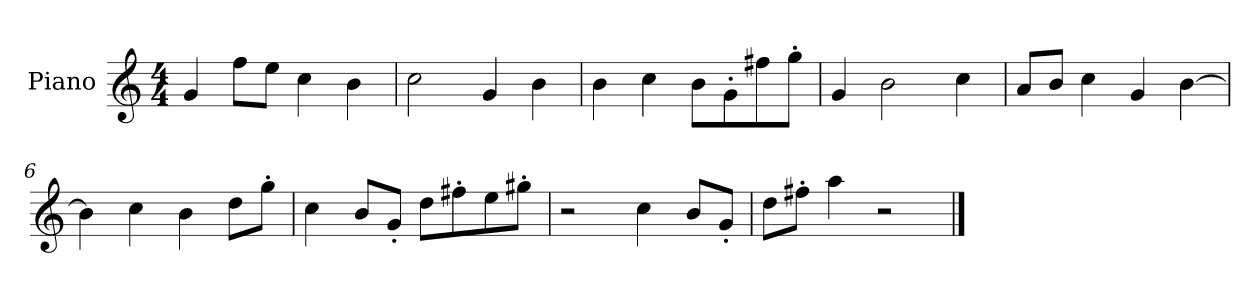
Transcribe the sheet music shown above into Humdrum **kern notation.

**kern
*part1
*staff1
*I"Piano
*I'P-no
*clefG2
*k[]
*M4/4
*MM90
=1
4g/
8ff\L
8ee\J
4cc\
4b\
=2
2cc\
4g/
4b\
=3
4b\
4cc\
8b\L
8g'\
8ff#X\
8gg'\J
=4
4g/
2b\
4cc\
=5
8a/L
8b/J
4cc\
4g/
[4b\
=6
4b\]
4cc\
4b\
8dd\L
8gg'\J
=7
4cc\
8b/L
8g'/J
8dd\L
8ff#X'\
8ee\
8gg#X'\J
!!LO:LB:g=z
=8
2r
4cc\
8b/L
8g'/J
=9
8dd\L
8ff#X'\J
4aa\
2r
==
*-
